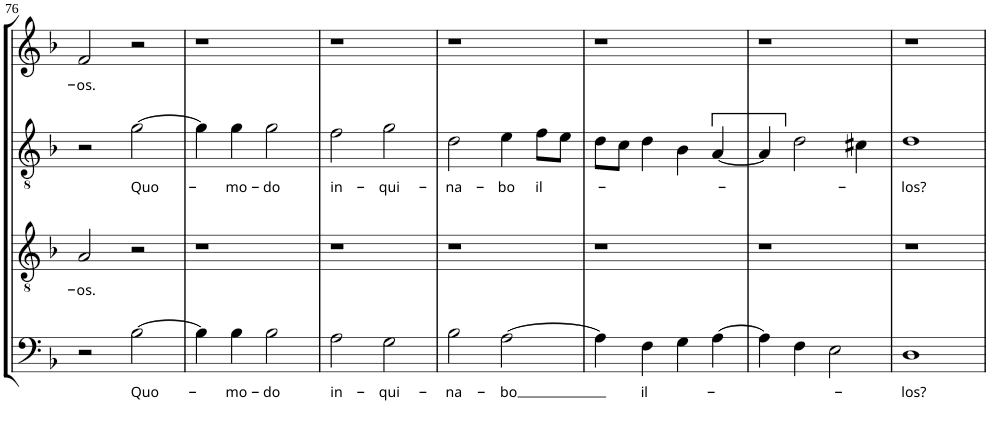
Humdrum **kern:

**kern	**text	**kern	**text	**kern	**text	**kern	**text
*part4	*part4	*part3	*part3	*part2	*part2	*part1	*part1
*staff4	*staff4	*staff3	*staff3	*staff2	*staff2	*staff1	*staff1
*I"Bassus	*	*I"Tenor	*	*I"Altus	*	*I"Cantus	*
!!LO:PB:g=z
*clefF4	*	*clefGv2	*	*clefGv2	*	*clefG2	*
*k[b-]	*	*k[b-]	*	*k[b-]	*	*k[b-]	*
*d:	*	*d:	*	*d:	*	*d:	*
*M2/2	*	*M2/2	*	*M2/2	*	*M2/2	*
*met(c|)	*	*met(c|)	*	*met(c|)	*	*met(c|)	*
=76	=76	=76	=76	=76	=76	=76	=76
!	!	!	!LO:LY:b	!	!	!	!LO:LY:b
2r	.	2A/	-os.	2r	.	2f/	-os.
!	!LO:LY:b	!	!	!	!LO:LY:b	!	!
[2B-\	Quo-	2r	.	[2g\	Quo-	2r	.
=77	=77	=77	=77	=77	=77	=77	=77
4B-\]	.	1r	.	4g\]	.	1r	.
!	!LO:LY:b	!	!	!	!LO:LY:b	!	!
4B-\	-mo-	.	.	4g\	-mo-	.	.
!	!LO:LY:b	!	!	!	!LO:LY:b	!	!
2B-\	-do	.	.	2g\	-do	.	.
=78	=78	=78	=78	=78	=78	=78	=78
!	!LO:LY:b	!	!	!	!LO:LY:b	!	!
2A\	in-	1r	.	2f\	in-	1r	.
!	!LO:LY:b	!	!	!	!LO:LY:b	!	!
2G\	-qui-	.	.	2g\	-qui-	.	.
=79	=79	=79	=79	=79	=79	=79	=79
!	!LO:LY:b	!	!	!	!LO:LY:b	!	!
2B-\	-na-	1r	.	2d\	-na-	1r	.
!	!LO:LY:b	!	!	!	!LO:LY:b	!	!
[2A\	-bo	.	.	4e\	-bo	.	.
!	!	!	!	!	!LO:LY:b	!	!
.	.	.	.	8f\L	il-	.	.
.	.	.	.	8e\J	.	.	.
=80	=80	=80	=80	=80	=80	=80	=80
4A\]	.	1r	.	8d\L	.	1r	.
.	.	.	.	8c\J	.	.	.
!	!LO:LY:b	!	!	!	!	!	!
4F\	il-	.	.	4d\	.	.	.
4G\	.	.	.	4B-\	.	.	.
[4A\	.	.	.	[4A/	.	.	.
=81	=81	=81	=81	=81	=81	=81	=81
4A\]	.	1r	.	4A/]	.	1r	.
4F\	.	.	.	2d\	.	.	.
2E\	.	.	.	.	.	.	.
.	.	.	.	4c#X\	.	.	.
=82	=82	=82	=82	=82	=82	=82	=82
!	!LO:LY:b	!	!	!	!LO:LY:b	!	!
1D	-los?	1r	.	1d	-los?	1r	.
=	=	=	=	=	=	=	=
*-	*-	*-	*-	*-	*-	*-	*-
